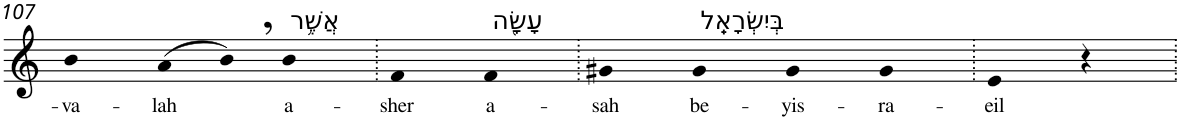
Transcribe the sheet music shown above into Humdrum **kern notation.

**kern	**text
*part1	*part1
*staff1	*staff1
*I"Piano	*
*I'Pno	*
!!LO:PB:g=z
*clefG2	*
*k[]	*
=107	=107
!	!LO:LY:b
4b	-va-
!	!LO:LY:b
(>8a	-lah
8b,)	.
!LO:TX:a:t=אֲשֶׁ֥ר	!
!	!LO:LY:b
4b	a-
=108.	=108.
!	!LO:LY:b
4f	-sher
!LO:TX:a:t=עָשָׂ֖ה	!
!	!LO:LY:b
4f	a-
=109.	=109.
!	!LO:LY:b
4g#X	-sah
!LO:TX:a:t=בְּיִשְׂרָאֵֽל	!
!	!LO:LY:b
4g#	be-
!	!LO:LY:b
4g#	-yis-
!	!LO:LY:b
4g#	-ra-
=110.	=110.
!	!LO:LY:b
4e	-eil
4r	.
=.	=.
*-	*-
